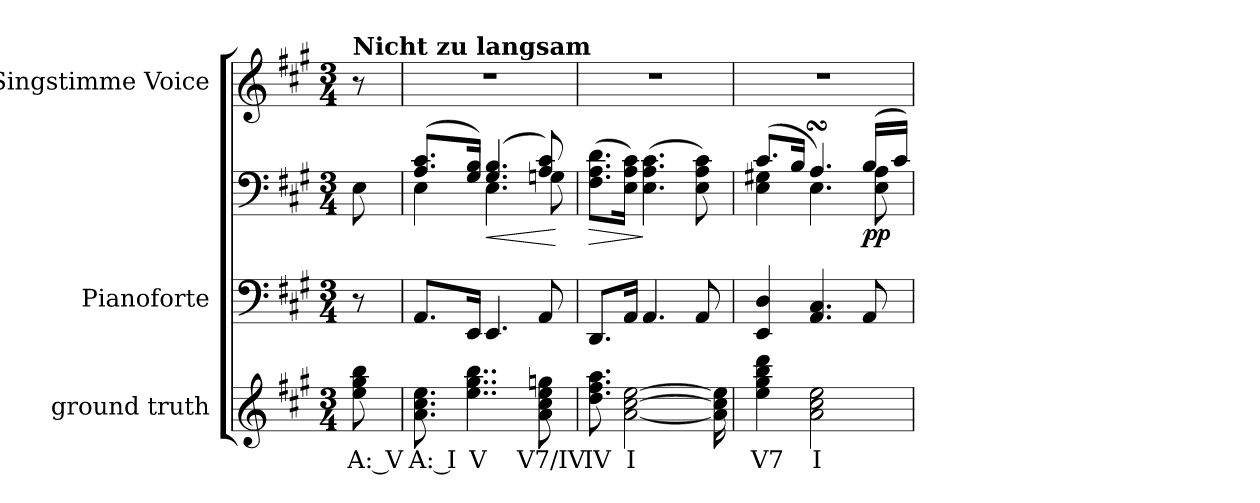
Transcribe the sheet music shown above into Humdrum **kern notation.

**kern	**text	**kern	**kern	**dynam	**kern
*part3	*part3	*part2	*part2	*part2	*part1
*staff4	*staff4	*staff3	*staff2	*staff2/3	*staff1
*I"ground truth	*	*I"Pianoforte	*	*	*I"Singstimme Voice
*	*	*I'Pno	*	*	*
*	*	*clefF4	*clefF4	*	*clefG2
*k[f#c#g#]	*	*k[f#c#g#]	*k[f#c#g#]	*	*k[f#c#g#]
*M3/4	*	*M3/4	*M3/4	*	*M3/4
*MM36	*	*MM36	*MM36	*	*MM36
=	=	=	=	=	=
!	!	!	!	!	!LO:TX:B:t=Nicht zu langsam
8ee 8gg# 8bb	A: V	8r	8E\	.	8r
=1	=1	=1	=1	=1	=1
*	*	*	*^	*	*
8.a 8.cc# 8.ee	A: I	8.AA/L	(>8.A/ 8.c#/L	4E\	.	2.r
4..ee 4..gg# 4..bb	V	16EE/Jk	16G#/ 16B/Jk)	.	.	.
!	!	!	!	!	!LO:HP:b	!
.	.	4.EE/	(>4.G#/ 4.B/	4.E\	<	.
8a 8cc# 8ee 8ggn	V7/IV	8AA/	8A/ 8c#/)	8Gn\	.	.
*	*	*	*v	*v	*	*
.	.	.	.	[	.
=2	=2	=2	=2	=2	=2
!	!	!	!	!LO:HP:b	!
8.dd 8.ff# 8.aa	IV	8.DD/L	(>8.F#\ 8.A\ 8.d\L	>	2.r
[2a [2cc# [2ee	I	16AA/Jk	16E\ 16A\ 16c#\Jk)	.	.
.	.	4.AA/	(>4.E\ 4.A\ 4.c#\	]	.
.	.	8AA/	8E\ 8A\ 8c#\)	.	.
16a] 16cc#] 16ee]	.	.	.	.	.
=3	=3	=3	=3	=3	=3
*	*	*	*^	*	*
4ee 4gg# 4bb 4ddd	V7	4EE/ 4D/	(>8.c#/L	4E\ 4G#X\	.	2.r
.	.	.	16B/Jk	.	.	.
2a 2cc# 2ee	I	4.AA/ 4.C#/	4.AsSSs/)	4.E\	.	.
!	!	!	!	!	!LO:DY:b	!
.	.	8AA/	(>16B/LL	8E\ 8A\	pp	.
.	.	.	16c#/JJ)	.	.	.
*	*	*	*v	*v	*	*
=	=	=	=	=	=
*-	*-	*-	*-	*-	*-
